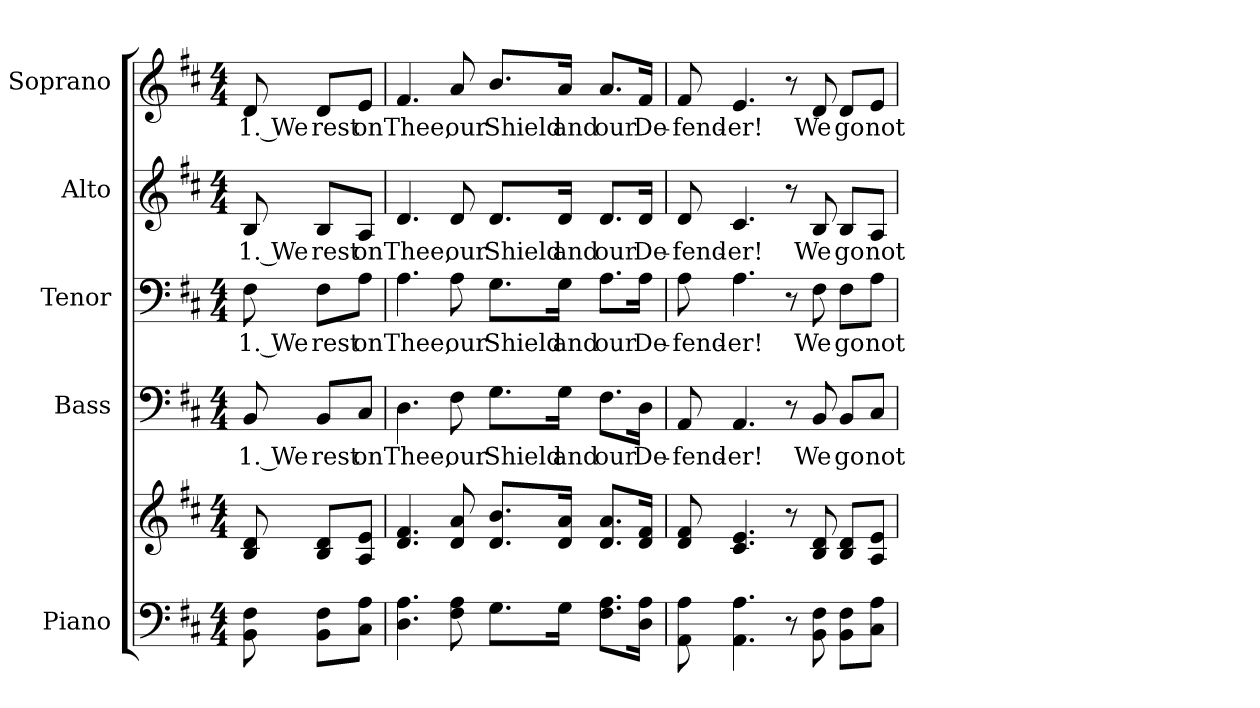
**kern	**kern	**kern	**text	**kern	**text	**kern	**text	**kern	**text
*part5	*part5	*part4	*part4	*part3	*part3	*part2	*part2	*part1	*part1
*staff6	*staff5	*staff4	*staff4	*staff3	*staff3	*staff2	*staff2	*staff1	*staff1
*I"Piano	*	*I"Bass	*	*I"Tenor	*	*I"Alto	*	*I"Soprano	*
*I'Pno.	*	*I'B.	*	*I'T.	*	*I'A.	*	*I'S.	*
!!LO:PB:g=z
*clefF4	*clefG2	*clefF4	*	*clefF4	*	*clefG2	*	*clefG2	*
*k[f#c#]	*k[f#c#]	*k[f#c#]	*	*k[f#c#]	*	*k[f#c#]	*	*k[f#c#]	*
*D:	*D:	*D:	*	*D:	*	*D:	*	*D:	*
*M4/4	*M4/4	*M4/4	*	*M4/4	*	*M4/4	*	*M4/4	*
*MM90	*MM90	*MM90	*	*MM90	*	*MM90	*	*MM90	*
=1	=1	=1	=1	=1	=1	=1	=1	=1	=1
!	!	!	!LO:LY:b:color=#000000	!	!	!	!	!	!
!	!	!	!	!	!LO:LY:b:color=#000000	!	!	!	!
!	!	!	!	!	!	!	!LO:LY:b:color=#000000	!	!
!	!	!	!	!	!	!	!	!	!LO:LY:b:color=#000000
8BBi\ 8F#i	8Bi/ 8di	8BBi/	1. We	8F#i\	1. We	8Bi/	1. We	8di/	1. We
!	!	!	!LO:LY:b:color=#000000	!	!	!	!	!	!
!	!	!	!	!	!LO:LY:b:color=#000000	!	!	!	!
!	!	!	!	!	!	!	!LO:LY:b:color=#000000	!	!
!	!	!	!	!	!	!	!	!	!LO:LY:b:color=#000000
8BBi\ 8F#i\L	8Bi/ 8di/L	8BBi/L	rest	8F#i\L	rest	8Bi/L	rest	8di/L	rest
!	!	!	!LO:LY:b:color=#000000	!	!	!	!	!	!
!	!	!	!	!	!LO:LY:b:color=#000000	!	!	!	!
!	!	!	!	!	!	!	!LO:LY:b:color=#000000	!	!
!	!	!	!	!	!	!	!	!	!LO:LY:b:color=#000000
8C#i\ 8Ai\J	8Ai/ 8ei/J	8C#i/J	on	8Ai\J	on	8Ai/J	on	8ei/J	on
=2	=2	=2	=2	=2	=2	=2	=2	=2	=2
!	!	!	!LO:LY:b:color=#000000	!	!	!	!	!	!
!	!	!	!	!	!LO:LY:b:color=#000000	!	!	!	!
!	!	!	!	!	!	!	!LO:LY:b:color=#000000	!	!
!	!	!	!	!	!	!	!	!	!LO:LY:b:color=#000000
4.Di\ 4.Ai	4.di/ 4.f#i	4.Di\	Thee,	4.Ai\	Thee,	4.di/	Thee,	4.f#i/	Thee,
!	!	!	!LO:LY:b:color=#000000	!	!	!	!	!	!
!	!	!	!	!	!LO:LY:b:color=#000000	!	!	!	!
!	!	!	!	!	!	!	!LO:LY:b:color=#000000	!	!
!	!	!	!	!	!	!	!	!	!LO:LY:b:color=#000000
8F#i\ 8Ai	8di/ 8ai	8F#i\	our	8Ai\	our	8di/	our	8ai/	our
!	!	!	!LO:LY:b:color=#000000	!	!	!	!	!	!
!	!	!	!	!	!LO:LY:b:color=#000000	!	!	!	!
!	!	!	!	!	!	!	!LO:LY:b:color=#000000	!	!
!	!	!	!	!	!	!	!	!	!LO:LY:b:color=#000000
8.Gi\L	8.di/ 8.bi/L	8.Gi\L	Shield	8.Gi\L	Shield	8.di/L	Shield	8.bi/L	Shield
!	!	!	!LO:LY:b:color=#000000	!	!	!	!	!	!
!	!	!	!	!	!LO:LY:b:color=#000000	!	!	!	!
!	!	!	!	!	!	!	!LO:LY:b:color=#000000	!	!
!	!	!	!	!	!	!	!	!	!LO:LY:b:color=#000000
16Gi\Jk	16di/ 16ai/Jk	16Gi\Jk	and	16Gi\Jk	and	16di/Jk	and	16ai/Jk	and
!	!	!	!LO:LY:b:color=#000000	!	!	!	!	!	!
!	!	!	!	!	!LO:LY:b:color=#000000	!	!	!	!
!	!	!	!	!	!	!	!LO:LY:b:color=#000000	!	!
!	!	!	!	!	!	!	!	!	!LO:LY:b:color=#000000
8.F#i\ 8.Ai\L	8.di/ 8.ai/L	8.F#i\L	our	8.Ai\L	our	8.di/L	our	8.ai/L	our
!	!	!	!LO:LY:b:color=#000000	!	!	!	!	!	!
!	!	!	!	!	!LO:LY:b:color=#000000	!	!	!	!
!	!	!	!	!	!	!	!LO:LY:b:color=#000000	!	!
!	!	!	!	!	!	!	!	!	!LO:LY:b:color=#000000
16Di\ 16Ai\Jk	16di/ 16f#i/Jk	16Di\Jk	De-	16Ai\Jk	De-	16di/Jk	De-	16f#i/Jk	De-
!!LO:PB:g=z
=3	=3	=3	=3	=3	=3	=3	=3	=3	=3
!	!	!	!LO:LY:b:color=#000000	!	!	!	!	!	!
!	!	!	!	!	!LO:LY:b:color=#000000	!	!	!	!
!	!	!	!	!	!	!	!LO:LY:b:color=#000000	!	!
!	!	!	!	!	!	!	!	!	!LO:LY:b:color=#000000
8AAi\ 8Ai	8di/ 8f#i	8AAi/	-fend-	8Ai\	-fend-	8di/	-fend-	8f#i/	-fend-
!	!	!	!LO:LY:b:color=#000000	!	!	!	!	!	!
!	!	!	!	!	!LO:LY:b:color=#000000	!	!	!	!
!	!	!	!	!	!	!	!LO:LY:b:color=#000000	!	!
!	!	!	!	!	!	!	!	!	!LO:LY:b:color=#000000
4.AAi\ 4.Ai	4.c#i/ 4.ei	4.AAi/	-er!	4.Ai\	-er!	4.c#i/	-er!	4.ei/	-er!
8r	8r	8r	.	8r	.	8r	.	8r	.
!	!	!	!LO:LY:b:color=#000000	!	!	!	!	!	!
!	!	!	!	!	!LO:LY:b:color=#000000	!	!	!	!
!	!	!	!	!	!	!	!LO:LY:b:color=#000000	!	!
!	!	!	!	!	!	!	!	!	!LO:LY:b:color=#000000
8BBi\ 8F#i	8Bi/ 8di	8BBi/	We	8F#i\	We	8Bi/	We	8di/	We
!	!	!	!LO:LY:b:color=#000000	!	!	!	!	!	!
!	!	!	!	!	!LO:LY:b:color=#000000	!	!	!	!
!	!	!	!	!	!	!	!LO:LY:b:color=#000000	!	!
!	!	!	!	!	!	!	!	!	!LO:LY:b:color=#000000
8BBi\ 8F#i\L	8Bi/ 8di/L	8BBi/L	go	8F#i\L	go	8Bi/L	go	8di/L	go
!	!	!	!LO:LY:b:color=#000000	!	!	!	!	!	!
!	!	!	!	!	!LO:LY:b:color=#000000	!	!	!	!
!	!	!	!	!	!	!	!LO:LY:b:color=#000000	!	!
!	!	!	!	!	!	!	!	!	!LO:LY:b:color=#000000
8C#i\ 8Ai\J	8Ai/ 8ei/J	8C#i/J	not	8Ai\J	not	8Ai/J	not	8ei/J	not
=	=	=	=	=	=	=	=	=	=
*-	*-	*-	*-	*-	*-	*-	*-	*-	*-
